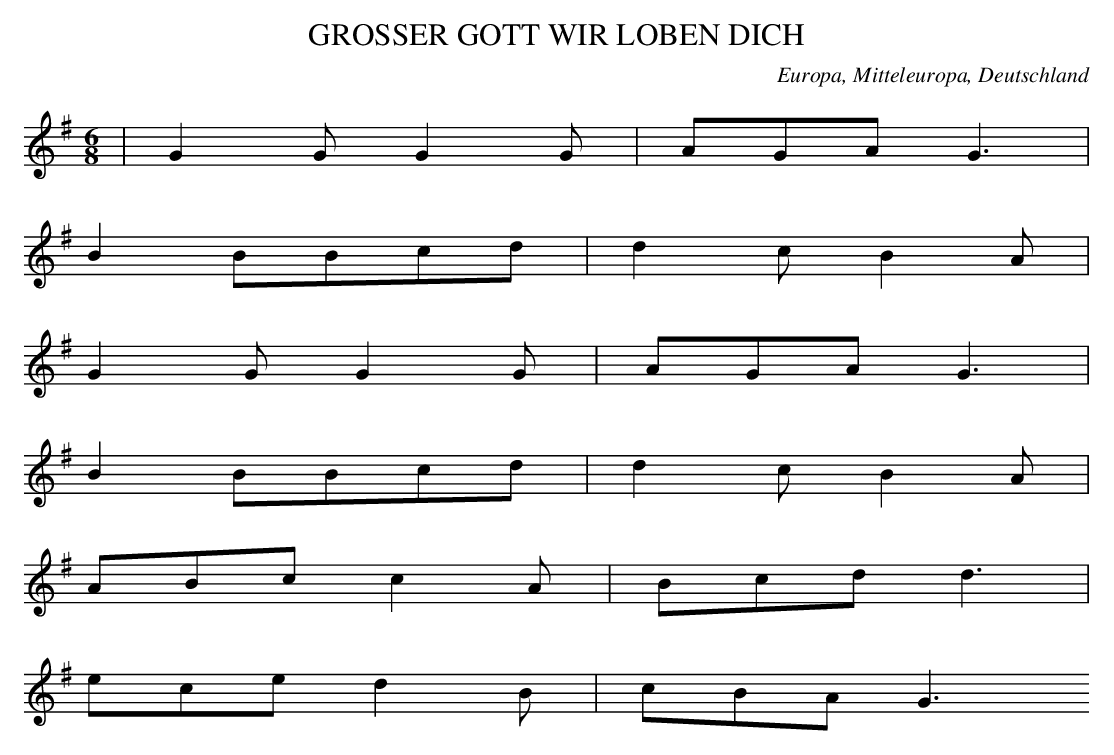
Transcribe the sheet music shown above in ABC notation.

X:1
T: GROSSER GOTT WIR LOBEN DICH
O: Europa, Mitteleuropa, Deutschland
M: 6/8
L: 1/8
K: G
 | G2GG2G | AGAG3 |
B2BBcd | d2cB2A |
G2GG2G | AGAG3 |
B2BBcd | d2cB2A |
ABcc2A | Bcdd3 |
eced2B | cBAG3
